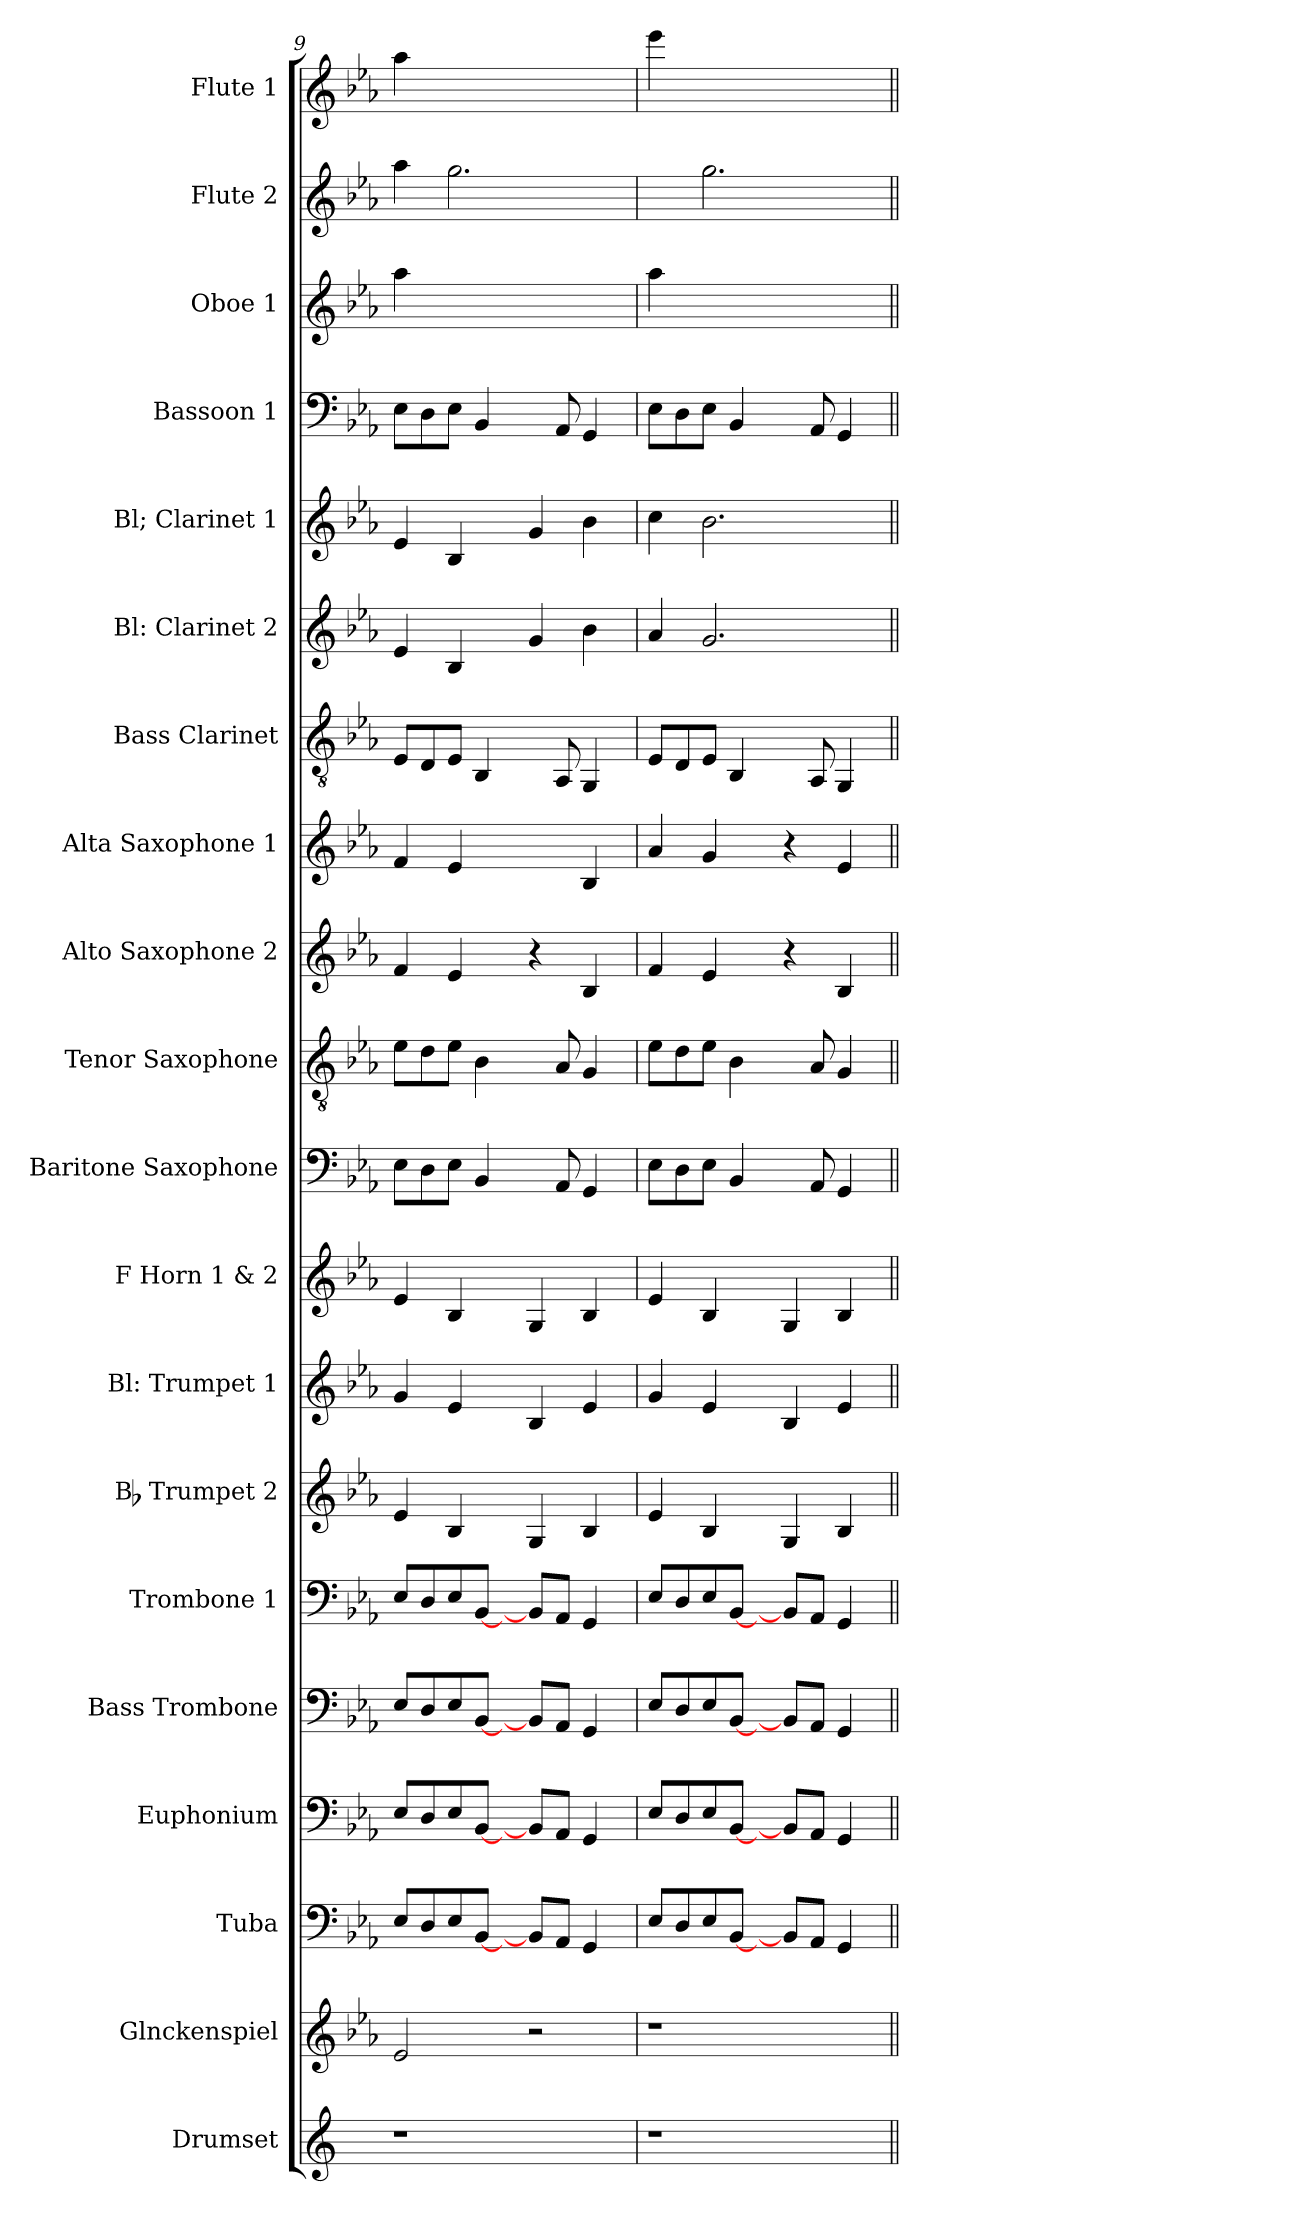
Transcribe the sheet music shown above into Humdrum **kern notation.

**kern	**kern	**kern	**kern	**kern	**kern	**kern	**kern	**kern	**kern	**kern	**kern	**kern	**kern	**kern	**kern	**kern	**kern	**kern	**kern
*part20	*part19	*part18	*part17	*part16	*part15	*part14	*part13	*part12	*part11	*part10	*part9	*part8	*part7	*part6	*part5	*part4	*part3	*part2	*part1
*staff20	*staff19	*staff18	*staff17	*staff16	*staff15	*staff14	*staff13	*staff12	*staff11	*staff10	*staff9	*staff8	*staff7	*staff6	*staff5	*staff4	*staff3	*staff2	*staff1
*I"Drumset	*I"Glnckenspiel	*I"Tuba	*I"Euphonium	*I"Bass Trombone	*I"Trombone 1	*I"Bb Trumpet 2	*I"Bl: Trumpet 1	*I"F Horn 1 & 2	*I"Baritone Saxophone	*I"Tenor Saxophone	*I"Alto Saxophone 2	*I"Alta Saxophone 1	*I"Bass Clarinet	*I"Bl: Clarinet 2	*I"Bl; Clarinet 1	*I"Bassoon 1	*I"Oboe 1	*I"Flute 2	*I"Flute 1
*clefG2	*clefG2	*clefF4	*clefF4	*clefF4	*clefF4	*clefG2	*clefG2	*clefG2	*clefF4	*clefGv2	*clefG2	*clefG2	*clefGv2	*clefG2	*clefG2	*clefF4	*clefG2	*clefG2	*clefG2
*	*k[b-e-a-]	*k[b-e-a-]	*k[b-e-a-]	*k[b-e-a-]	*k[b-e-a-]	*k[b-e-a-]	*k[b-e-a-]	*k[b-e-a-]	*k[b-e-a-]	*k[b-e-a-]	*k[b-e-a-]	*k[b-e-a-]	*k[b-e-a-]	*k[b-e-a-]	*k[b-e-a-]	*k[b-e-a-]	*k[b-e-a-]	*k[b-e-a-]	*k[b-e-a-]
=9	=9	=9	=9	=9	=9	=9	=9	=9	=9	=9	=9	=9	=9	=9	=9	=9	=9	=9	=9
1r	2e-/	8E-/L	8E-/L	8E-/L	8E-/L	4e-/	4g/	4e-/	8E-\L	8e-\L	4f/	4f/	8E-/L	4e-/	4e-/	8E-\L	4aa-\	4aa-\	4aa-\
.	.	8D/	8D/	8D/	8D/	.	.	.	8D\	8d\	.	.	8D/	.	.	8D\	.	.	.
.	.	8E-/	8E-/	8E-/	8E-/	4B-/	4e-/	4B-/	8E-\J	8e-\J	4e-/	4e-/	8E-/J	4B-/	4B-/	8E-\J	2..ryy	2.gg\	2..ryy
.	.	[<8BB-/J	[<8BB-/J	[<8BB-/J	[<8BB-/J	.	.	.	4BB-/	4B-\	.	.	4BB-/	.	.	4BB-/	.	.	.
.	8ryy	8ryy	8ryy	8ryy	8ryy	8ryy	8ryy	8ryy	.	.	8ryy	4.ryy	.	8ryy	8ryy	.	.	.	.
.	2rcc	8BB-/L]	8BB-/L]	8BB-/L]	8BB-/L]	4G/	4B-/	4G/	8ryy	8ryy	4r	.	8ryy	4g/	4g/	8ryy	.	.	.
.	.	8AA-/J	8AA-/J	8AA-/J	8AA-/J	.	.	.	8AA-/	8A-/	.	.	8AA-/	.	.	8AA-/	.	.	.
.	.	4GG/	4GG/	4GG/	4GG/	4B-/	4e-/	4B-/	4GG/	4G/	4B-/	4B-/	4GG/	4b-\	4b-\	4GG/	.	.	.
8ryy	.	.	.	.	.	.	.	.	.	.	.	.	.	.	.	.	.	8ryy	.
=10	=10	=10	=10	=10	=10	=10	=10	=10	=10	=10	=10	=10	=10	=10	=10	=10	=10	=10	=10
1r	1r	8E-/L	8E-/L	8E-/L	8E-/L	4e-/	4g/	4e-/	8E-\L	8e-\L	4f/	4a-/	8E-/L	4a-/	4cc\	8E-\L	4aa-\	4ryy	4eee-\
.	.	8D/	8D/	8D/	8D/	.	.	.	8D\	8d\	.	.	8D/	.	.	8D\	.	.	.
.	.	8E-/	8E-/	8E-/	8E-/	4B-/	4e-/	4B-/	8E-\J	8e-\J	4e-/	4g/	8E-/J	2.g/	2.b-\	8E-\J	2..ryy	2.gg\	2..ryy
.	.	[<8BB-/J	[<8BB-/J	[<8BB-/J	[<8BB-/J	.	.	.	4BB-/	4B-\	.	.	4BB-/	.	.	4BB-/	.	.	.
.	.	8ryy	8ryy	8ryy	8ryy	8ryy	8ryy	8ryy	.	.	8ryy	8ryy	.	.	.	.	.	.	.
.	.	8BB-/L]	8BB-/L]	8BB-/L]	8BB-/L]	4G/	4B-/	4G/	8ryy	8ryy	4r	4r	8ryy	.	.	8ryy	.	.	.
.	.	8AA-/J	8AA-/J	8AA-/J	8AA-/J	.	.	.	8AA-/	8A-/	.	.	8AA-/	.	.	8AA-/	.	.	.
.	.	4GG/	4GG/	4GG/	4GG/	4B-/	4e-/	4B-/	4GG/	4G/	4B-/	4e-/	4GG/	.	.	4GG/	.	.	.
8ryy	8ryy	.	.	.	.	.	.	.	.	.	.	.	.	8ryy	8ryy	.	.	8ryy	.
=||	=||	=||	=||	=||	=||	=||	=||	=||	=||	=||	=||	=||	=||	=||	=||	=||	=||	=||	=||
*-	*-	*-	*-	*-	*-	*-	*-	*-	*-	*-	*-	*-	*-	*-	*-	*-	*-	*-	*-
